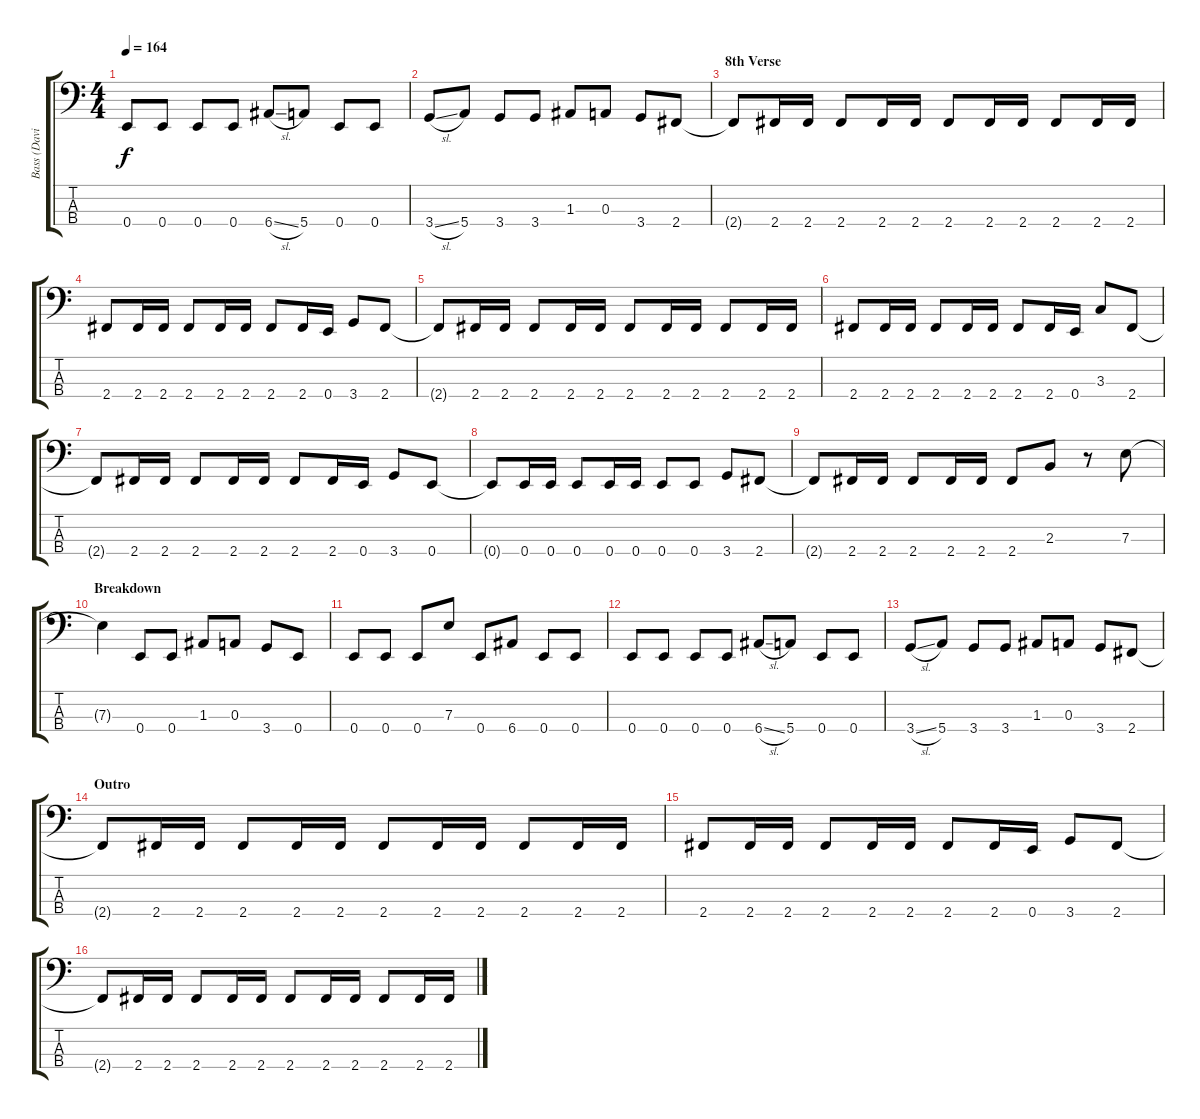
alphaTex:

\track ("Bass (David Ellefson)" "Bass (Davi") {instrument electricbasspick}
\staff {score tabs}
\tuning (G2 D2 A1 E1) {hide}
\ts (4 4)
\tempo 164
\clef f4
\ks c
0.4.8{dy f} 0.4.8 0.4.8 0.4.8 6.4{sl}.8 5.4.8 0.4.8 0.4.8 |
3.4{sl}.8 5.4.8 3.4.8 3.4.8 1.3.8 0.3.8 3.4.8 2.4.8 |
\section ("" "8th Verse")
2.4{t}.8 2.4.16 2.4.16 2.4.8 2.4.16 2.4.16 2.4.8 2.4.16 2.4.16 2.4.8 2.4.16 2.4.16 |
2.4.8 2.4.16 2.4.16 2.4.8 2.4.16 2.4.16 2.4.8 2.4.16 0.4.16 3.4.8 2.4.8 |
2.4{t}.8 2.4.16 2.4.16 2.4.8 2.4.16 2.4.16 2.4.8 2.4.16 2.4.16 2.4.8 2.4.16 2.4.16 |
2.4.8 2.4.16 2.4.16 2.4.8 2.4.16 2.4.16 2.4.8 2.4.16 0.4.16 3.3.8 2.4.8 |
2.4{t}.8 2.4.16 2.4.16 2.4.8 2.4.16 2.4.16 2.4.8 2.4.16 0.4.16 3.4.8 0.4.8 |
0.4{t}.8 0.4.16 0.4.16 0.4.8 0.4.16 0.4.16 0.4.8 0.4.8 3.4.8 2.4.8 |
2.4{t}.8 2.4.16 2.4.16 2.4.8 2.4.16 2.4.16 2.4.8 2.3.8 r.8 7.3.8 |
\section ("" "Breakdown")
7.3{t}.4 0.4.8 0.4.8 1.3.8 0.3.8 3.4.8 0.4.8 |
0.4.8 0.4.8 0.4.8 7.3.8 0.4.8 6.4.8 0.4.8 0.4.8 |
0.4.8 0.4.8 0.4.8 0.4.8 6.4{sl}.8 5.4.8 0.4.8 0.4.8 |
3.4{sl}.8 5.4.8 3.4.8 3.4.8 1.3.8 0.3.8 3.4.8 2.4.8 |
\section ("" "Outro")
2.4{t}.8 2.4.16 2.4.16 2.4.8 2.4.16 2.4.16 2.4.8 2.4.16 2.4.16 2.4.8 2.4.16 2.4.16 |
2.4.8 2.4.16 2.4.16 2.4.8 2.4.16 2.4.16 2.4.8 2.4.16 0.4.16 3.4.8 2.4.8 |
2.4{t}.8 2.4.16 2.4.16 2.4.8 2.4.16 2.4.16 2.4.8 2.4.16 2.4.16 2.4.8 2.4.16 2.4.16
